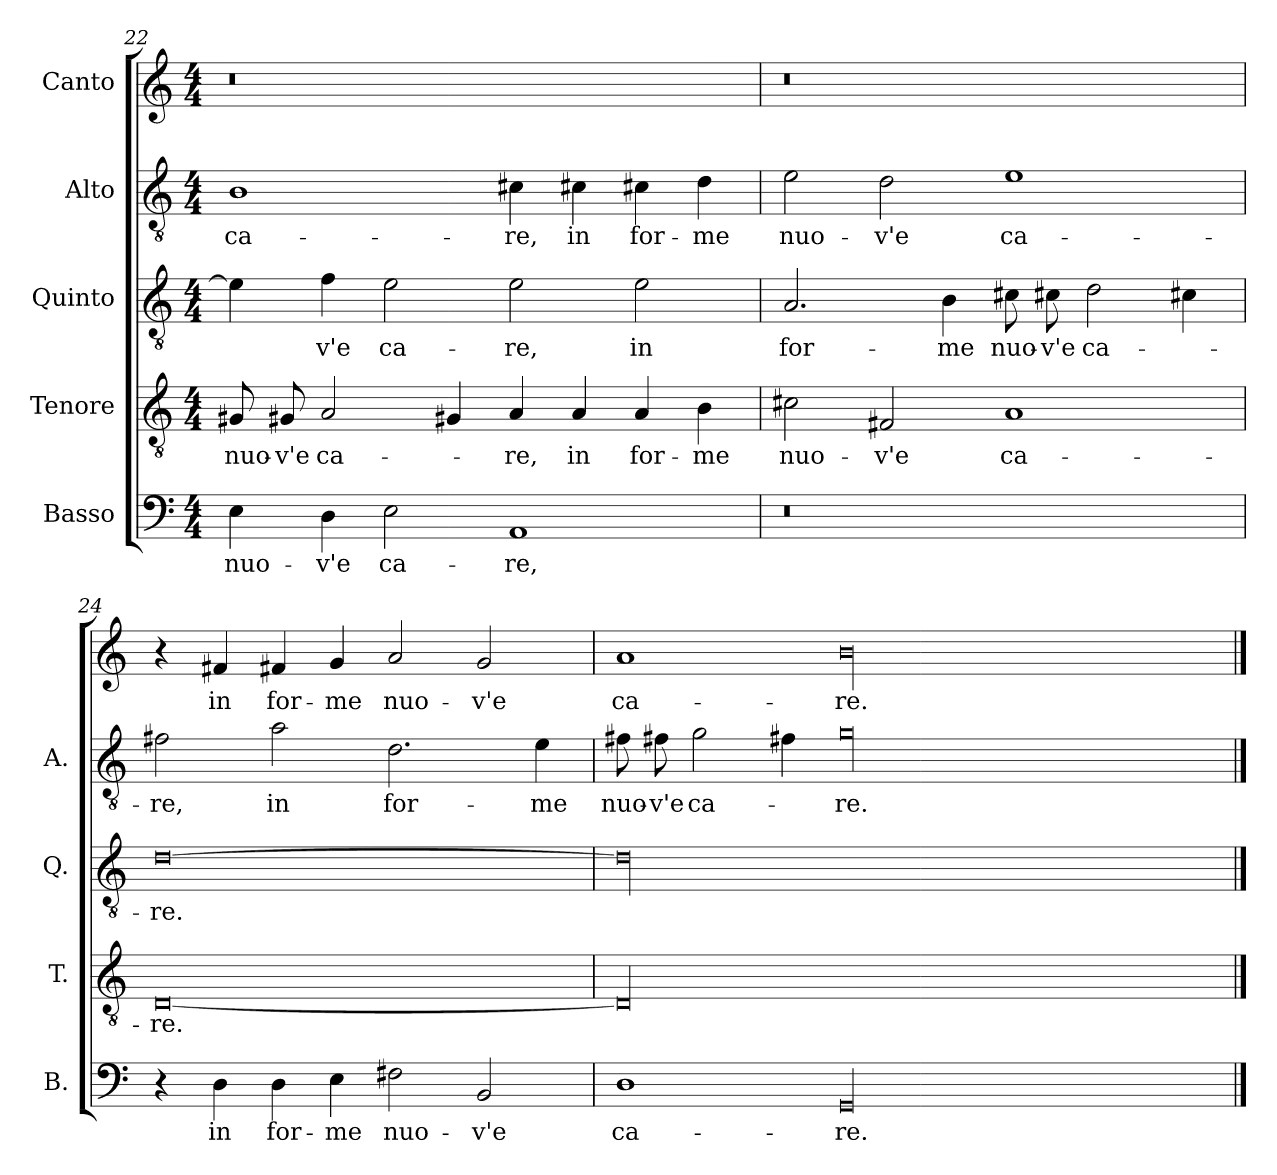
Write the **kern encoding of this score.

**kern	**text	**kern	**text	**kern	**text	**kern	**text	**kern	**text
*part5	*part5	*part4	*part4	*part3	*part3	*part2	*part2	*part1	*part1
*staff5	*staff5	*staff4	*staff4	*staff3	*staff3	*staff2	*staff2	*staff1	*staff1
*I"Basso	*	*I"Tenore	*	*I"Quinto	*	*I"Alto	*	*I"Canto	*
*I'B.	*	*I'T.	*	*I'Q.	*	*I'A.	*	*	*
*clefF4	*	*clefGv2	*	*clefGv2	*	*clefGv2	*	*clefG2	*
*k[]	*	*k[]	*	*k[]	*	*k[]	*	*k[]	*
*C:	*	*C:	*	*C:	*	*C:	*	*C:	*
*M4/4	*	*M4/4	*	*M4/4	*	*M4/4	*	*M4/4	*
=22	=22	=22	=22	=22	=22	=22	=22	=22	=22
!	!	!	!	!	!	!	!	!LO:N:vis=0	!
4E\	nuo-	8G#X/	nuo-	4e\]	.	1B\	ca-	1r	.
.	.	8G#X/	-v'e	.	.	.	.	.	.
4D\	-v'e	2A/	ca-	4f\	-v'e	.	.	.	.
2E\	ca-	.	.	2e\	ca-	.	.	.	.
.	.	4G#X/	.	.	.	.	.	.	.
1AA/	-re,	4A/	-re,	2e\	-re,	4c#X\	-re,	1ryy	.
.	.	4A/	in	.	.	4c#X\	in	.	.
.	.	4A/	for-	2e\	in	4c#X\	for-	.	.
.	.	4B\	-me	.	.	4d\	-me	.	.
=23	=23	=23	=23	=23	=23	=23	=23	=23	=23
!LO:N:vis=0	!	!	!	!	!	!	!	!LO:N:vis=0	!
1r	.	2c#X\	nuo-	2.A/	for-	2e\	nuo-	1r	.
.	.	2F#X/	-v'e	.	.	2d\	-v'e	.	.
.	.	.	.	4B\	-me	.	.	.	.
1ryy	.	1A/	ca-	8c#X\	nuo-	1e\	ca-	1ryy	.
.	.	.	.	8c#X\	-v'e	.	.	.	.
.	.	.	.	2d\	ca-	.	.	.	.
.	.	.	.	4c#X\	.	.	.	.	.
=24	=24	=24	=24	=24	=24	=24	=24	=24	=24
4r	.	[0D/	-re.	[0d\	-re.	2f#X\	-re,	4r	.
4D\	in	.	.	.	.	.	.	4f#X/	in
4D\	for-	.	.	.	.	2a\	in	4f#X/	for-
4E\	-me	.	.	.	.	.	.	4g/	-me
2F#X\	nuo-	.	.	.	.	2.d\	for-	2a/	nuo-
2BB/	-v'e	.	.	.	.	.	.	2g/	-v'e
.	.	.	.	.	.	4e\	-me	.	.
=25	=25	=25	=25	=25	=25	=25	=25	=25	=25
1D\	ca-	00D/]	.	00d\]	.	8f#X\	nuo-	1a/	ca-
.	.	.	.	.	.	8f#X\	-v'e	.	.
.	.	.	.	.	.	2g\	ca-	.	.
.	.	.	.	.	.	4f#X\	.	.	.
00GG/	-re.	.	.	.	.	00g\	-re.	00b\	-re.
.	.	1ryy	.	1ryy	.	.	.	.	.
==	==	==	==	==	==	==	==	==	==
*-	*-	*-	*-	*-	*-	*-	*-	*-	*-
